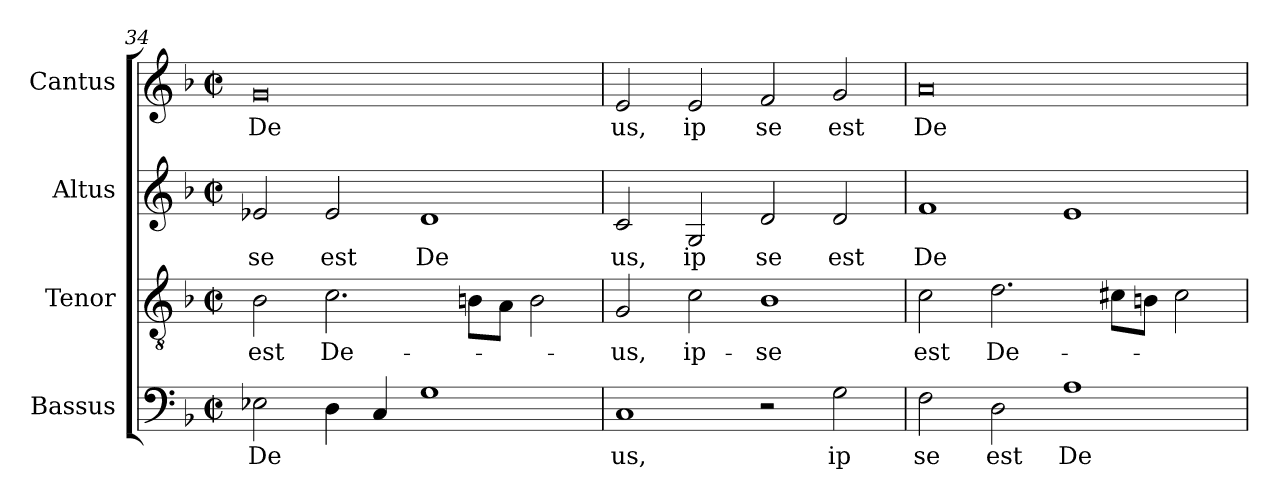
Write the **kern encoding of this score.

**kern	**text	**kern	**text	**kern	**text	**kern	**text
*part4	*part4	*part3	*part3	*part2	*part2	*part1	*part1
*staff4	*staff4	*staff3	*staff3	*staff2	*staff2	*staff1	*staff1
*I"Bassus	*	*I"Tenor	*	*I"Altus	*	*I"Cantus	*
*clefF4	*	*clefGv2	*	*clefG2	*	*clefG2	*
*k[b-]	*	*k[b-]	*	*k[b-]	*	*k[b-]	*
*F:	*	*F:	*	*F:	*	*F:	*
*M2/2	*	*M2/2	*	*M2/2	*	*M2/2	*
*met(c|)	*	*met(c|)	*	*met(c|)	*	*met(c|)	*
=34	=34	=34	=34	=34	=34	=34	=34
!	!LO:LY:b	!	!LO:LY:b:cj	!	!LO:LY:b:cj	!	!LO:LY:b:cj
2E-X\	De	2B-\	est	2e-X/	se	0g	De
!	!	!	!LO:LY:b	!	!LO:LY:b:cj	!	!
4D\	.	2.c\	De-	2e-/	est	.	.
4C/	.	.	.	.	.	.	.
!	!	!	!	!	!LO:LY:b:cj	!	!
1G	.	.	.	1d	De	.	.
.	.	8B\L	.	.	.	.	.
.	.	8A\J	.	.	.	.	.
.	.	2B\	.	.	.	.	.
=35	=35	=35	=35	=35	=35	=35	=35
!	!LO:LY:b:cj	!	!LO:LY:b:cj	!	!LO:LY:b:cj	!	!LO:LY:b:cj
1C	us,	2G/	-us,	2c/	us,	2e/	us,
!	!	!	!LO:LY:b:cj	!	!LO:LY:b:cj	!	!LO:LY:b:cj
.	.	2c\	ip-	2G/	ip	2e/	ip
!	!	!	!LO:LY:b:cj	!	!LO:LY:b:cj	!	!LO:LY:b:cj
2r	.	1B-	-se	2d/	se	2f/	se
!	!LO:LY:b:cj	!	!	!	!LO:LY:b:cj	!	!LO:LY:b:cj
2G\	ip	.	.	2d/	est	2g/	est
=36	=36	=36	=36	=36	=36	=36	=36
!	!LO:LY:b:cj	!	!LO:LY:b:cj	!	!LO:LY:b:cj	!	!LO:LY:b:cj
2F\	se	2c\	est	1f	De	0a	De
!	!LO:LY:b:cj	!	!LO:LY:b	!	!	!	!
2D\	est	2.d\	De-	.	.	.	.
!	!LO:LY:b:cj	!	!	!	!	!	!
1A	De	.	.	1e	.	.	.
.	.	8c#\L	.	.	.	.	.
.	.	8B\J	.	.	.	.	.
.	.	2c#\	.	.	.	.	.
=	=	=	=	=	=	=	=
*-	*-	*-	*-	*-	*-	*-	*-
